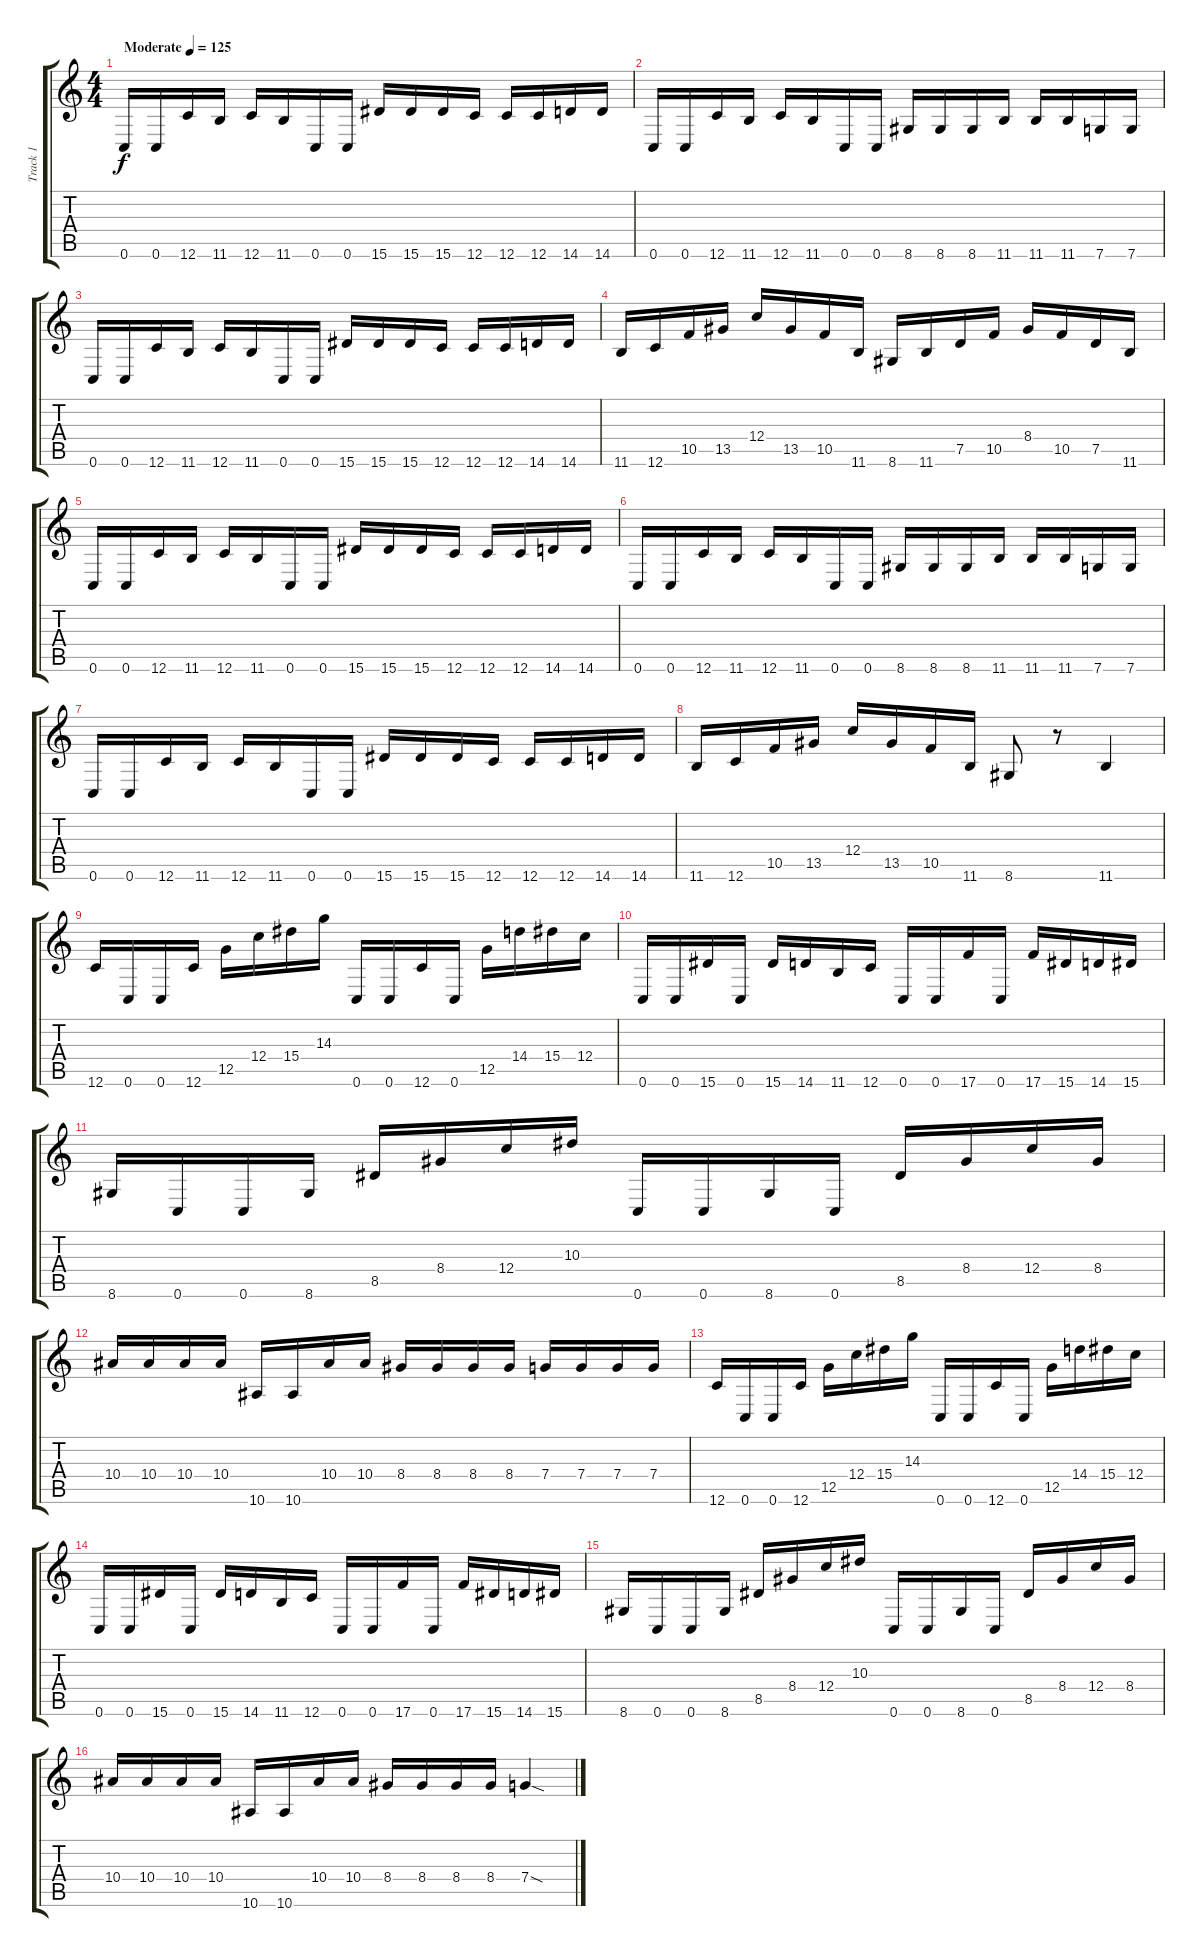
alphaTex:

\track ("Track 1" "Track 1") {instrument overdrivenguitar}
\staff {score tabs}
\tuning (D4 A3 F3 C3 G2 C2) {hide}
\ts (4 4)
\tempo (125 "Moderate")
\clef g2
\ks c
0.6.16{dy f instrument overdrivenguitar} 0.6.16 12.6.16 11.6.16 12.6.16 11.6.16 0.6.16 0.6.16 15.6.16 15.6.16 15.6.16 12.6.16 12.6.16 12.6.16 14.6.16 14.6.16 |
0.6.16 0.6.16 12.6.16 11.6.16 12.6.16 11.6.16 0.6.16 0.6.16 8.6.16 8.6.16 8.6.16 11.6.16 11.6.16 11.6.16 7.6.16 7.6.16 |
0.6.16 0.6.16 12.6.16 11.6.16 12.6.16 11.6.16 0.6.16 0.6.16 15.6.16 15.6.16 15.6.16 12.6.16 12.6.16 12.6.16 14.6.16 14.6.16 |
11.6.16 12.6.16 10.5.16 13.5.16 12.4.16 13.5.16 10.5.16 11.6.16 8.6.16 11.6.16 7.5.16 10.5.16 8.4.16 10.5.16 7.5.16 11.6.16 |
0.6.16 0.6.16 12.6.16 11.6.16 12.6.16 11.6.16 0.6.16 0.6.16 15.6.16 15.6.16 15.6.16 12.6.16 12.6.16 12.6.16 14.6.16 14.6.16 |
0.6.16 0.6.16 12.6.16 11.6.16 12.6.16 11.6.16 0.6.16 0.6.16 8.6.16 8.6.16 8.6.16 11.6.16 11.6.16 11.6.16 7.6.16 7.6.16 |
0.6.16 0.6.16 12.6.16 11.6.16 12.6.16 11.6.16 0.6.16 0.6.16 15.6.16 15.6.16 15.6.16 12.6.16 12.6.16 12.6.16 14.6.16 14.6.16 |
11.6.16 12.6.16 10.5.16 13.5.16 12.4.16 13.5.16 10.5.16 11.6.16 8.6.8 r.8 11.6.4 |
12.6.16 0.6.16 0.6.16 12.6.16 12.5.16 12.4.16 15.4.16 14.3.16 0.6.16 0.6.16 12.6.16 0.6.16 12.5.16 14.4.16 15.4.16 12.4.16 |
0.6.16 0.6.16 15.6.16 0.6.16 15.6.16 14.6.16 11.6.16 12.6.16 0.6.16 0.6.16 17.6.16 0.6.16 17.6.16 15.6.16 14.6.16 15.6.16 |
8.6.16 0.6.16 0.6.16 8.6.16 8.5.16 8.4.16 12.4.16 10.3.16 0.6.16 0.6.16 8.6.16 0.6.16 8.5.16 8.4.16 12.4.16 8.4.16 |
10.4.16 10.4.16 10.4.16 10.4.16 10.6.16 10.6.16 10.4.16 10.4.16 8.4.16 8.4.16 8.4.16 8.4.16 7.4.16 7.4.16 7.4.16 7.4.16 |
12.6.16 0.6.16 0.6.16 12.6.16 12.5.16 12.4.16 15.4.16 14.3.16 0.6.16 0.6.16 12.6.16 0.6.16 12.5.16 14.4.16 15.4.16 12.4.16 |
0.6.16 0.6.16 15.6.16 0.6.16 15.6.16 14.6.16 11.6.16 12.6.16 0.6.16 0.6.16 17.6.16 0.6.16 17.6.16 15.6.16 14.6.16 15.6.16 |
8.6.16 0.6.16 0.6.16 8.6.16 8.5.16 8.4.16 12.4.16 10.3.16 0.6.16 0.6.16 8.6.16 0.6.16 8.5.16 8.4.16 12.4.16 8.4.16 |
10.4.16 10.4.16 10.4.16 10.4.16 10.6.16 10.6.16 10.4.16 10.4.16 8.4.16 8.4.16 8.4.16 8.4.16 7.4{sod}.4
